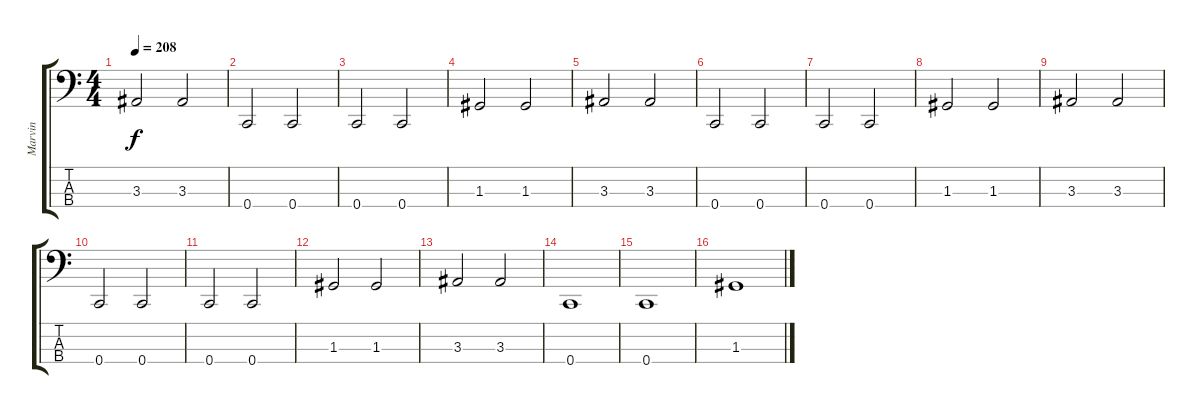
\track ("Marvin" "Marvin") {instrument acousticguitarnylon}
\staff {score tabs}
\tuning (F2 C2 G1 C1) {hide}
\ts (4 4)
\tempo 208
\clef f4
\ks c
3.3.2{dy f} 3.3.2 |
0.4.2 0.4.2 |
0.4.2 0.4.2 |
1.3.2 1.3.2 |
3.3.2 3.3.2 |
0.4.2 0.4.2 |
0.4.2 0.4.2 |
1.3.2 1.3.2 |
3.3.2 3.3.2 |
0.4.2 0.4.2 |
0.4.2 0.4.2 |
1.3.2 1.3.2 |
3.3.2 3.3.2 |
0.4.1 |
0.4.1 |
1.3.1
